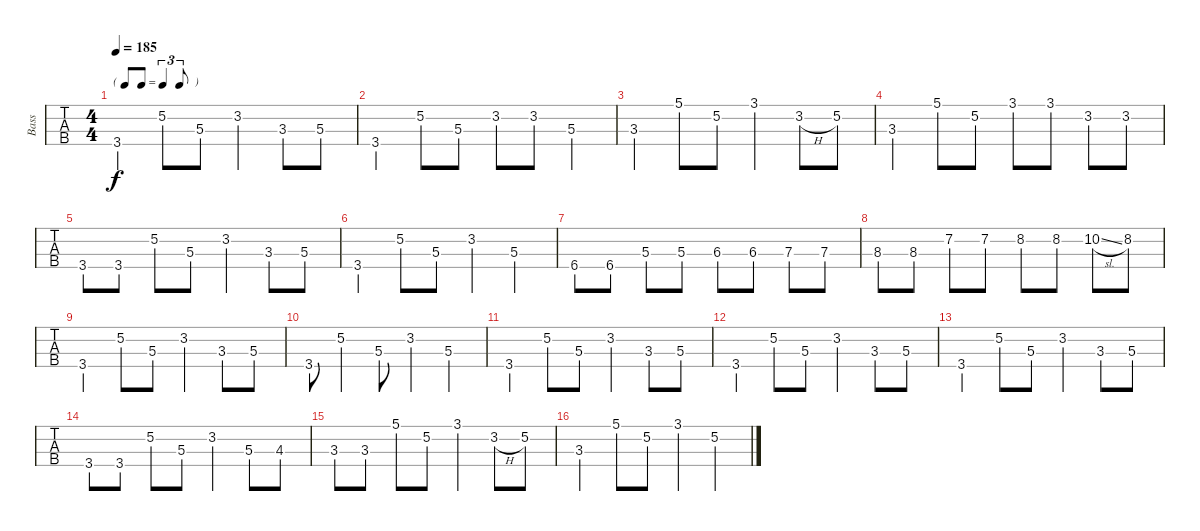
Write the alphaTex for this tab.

\track ("Bass" "Bass") {mute instrument electricbassfinger}
\staff {tabs}
\tuning (G2 D2 A1 E1) {hide}
\ts (4 4)
\tf triplet8th
\tempo 185
\clef f4
\ks c
3.4.4{dy f} 5.2.8 5.3.8 3.2.4 3.3.8 5.3.8 |
3.4.4 5.2.8 5.3.8 3.2.8 3.2.8 5.3.4 |
3.3.4 5.1.8 5.2.8 3.1.4 3.2{h}.8 5.2.8 |
3.3.4 5.1.8 5.2.8 3.1.8 3.1.8 3.2.8 3.2.8 |
3.4.8 3.4.8 5.2.8 5.3.8 3.2.4 3.3.8 5.3.8 |
3.4.4 5.2.8 5.3.8 3.2.4 5.3.4 |
6.4.8 6.4.8 5.3.8 5.3.8 6.3.8 6.3.8 7.3.8 7.3.8 |
8.3.8 8.3.8 7.2.8 7.2.8 8.2.8 8.2.8 10.2{sl}.8 8.2.8 |
3.4.4 5.2.8 5.3.8 3.2.4 3.3.8 5.3.8 |
3.4.8 5.2.4 5.3.8 3.2.4 5.3.4 |
3.4.4 5.2.8 5.3.8 3.2.4 3.3.8 5.3.8 |
3.4.4 5.2.8 5.3.8 3.2.4 3.3.8 5.3.8 |
3.4.4 5.2.8 5.3.8 3.2.4 3.3.8 5.3.8 |
3.4.8 3.4.8 5.2.8 5.3.8 3.2.4 5.3.8 4.3.8 |
3.3.8 3.3.8 5.1.8 5.2.8 3.1.4 3.2{h}.8 5.2.8 |
3.3.4 5.1.8 5.2.8 3.1.4 5.2.4
